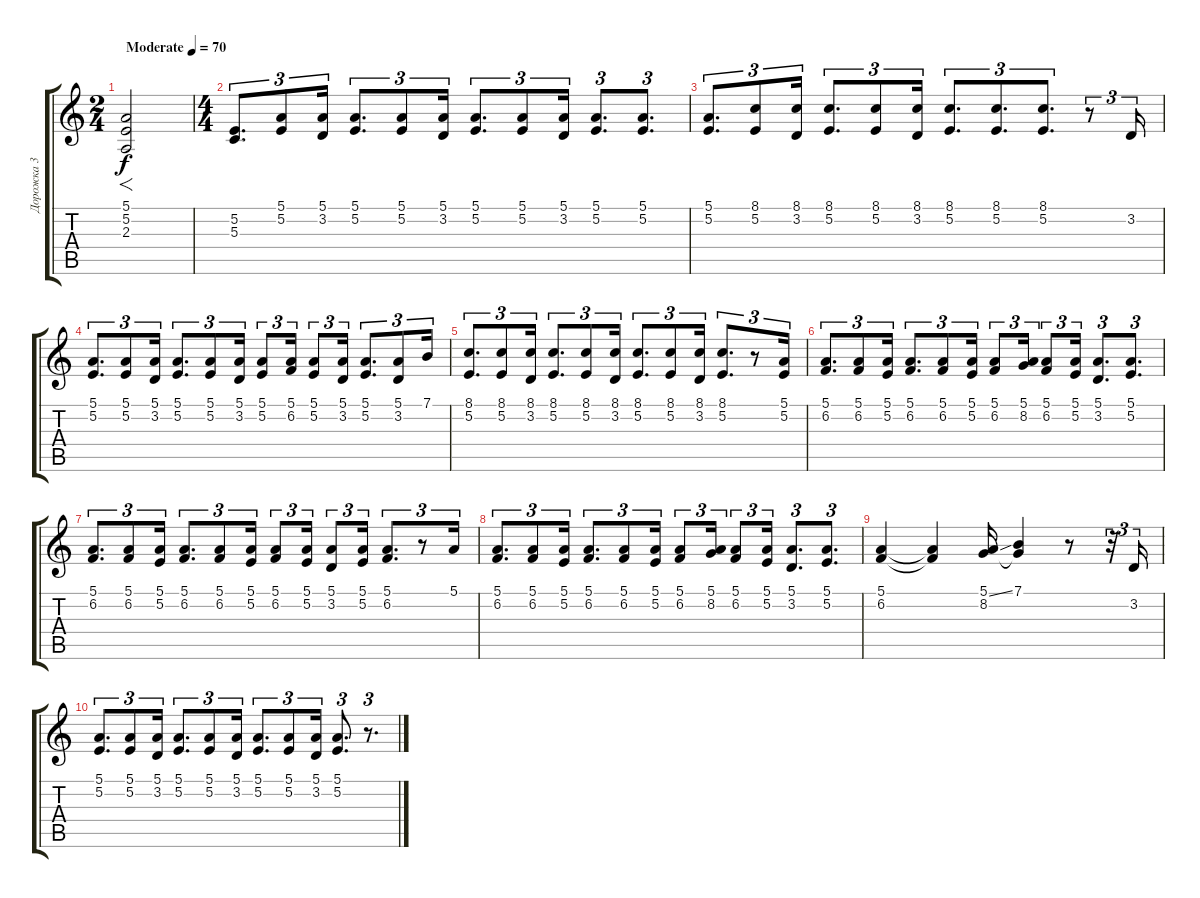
\track ("Дорожка 3" "Дорожка 3") {instrument violin}
\staff {score tabs}
\tuning (E4 B3 G3 D3 A2 E2) {hide}
\ts (2 4)
\tempo (70 "Moderate")
\clef g2
\ks c
(5.1 5.2 2.3).2{f dy f instrument violin} |
\ts (4 4)
(5.2 5.3).8{d tu (3 2)} (5.1 5.2).8{tu (3 2)} (5.1 3.2).16{tu (3 2)} (5.1 5.2).8{d tu (3 2)} (5.1 5.2).8{tu (3 2)} (5.1 3.2).16{tu (3 2)} (5.1 5.2).8{d tu (3 2)} (5.1 5.2).8{tu (3 2)} (5.1 3.2).16{tu (3 2)} (5.1 5.2).8{d tu (3 2)} (5.1 5.2).8{d tu (3 2)} |
(5.1 5.2).8{d tu (3 2)} (8.1 5.2).8{tu (3 2)} (8.1 3.2).16{tu (3 2)} (8.1 5.2).8{d tu (3 2)} (8.1 5.2).8{tu (3 2)} (8.1 3.2).16{tu (3 2)} (8.1 5.2).8{d tu (3 2)} (8.1 5.2).8{d tu (3 2)} (8.1 5.2).8{d tu (3 2)} r.8{tu (3 2)} 3.2.16{tu (3 2)} |
(5.1 5.2).8{d tu (3 2)} (5.1 5.2).8{tu (3 2)} (5.1 3.2).16{tu (3 2)} (5.1 5.2).8{d tu (3 2)} (5.1 5.2).8{tu (3 2)} (5.1 3.2).16{tu (3 2)} (5.1 5.2).8{tu (3 2)} (5.1 6.2).16{tu (3 2)} (5.1 5.2).8{tu (3 2)} (5.1 3.2).16{tu (3 2)} (5.1 5.2).8{d tu (3 2)} (5.1 3.2).8{tu (3 2)} 7.1.16{tu (3 2)} |
(8.1 5.2).8{d tu (3 2)} (8.1 5.2).8{tu (3 2)} (8.1 3.2).16{tu (3 2)} (8.1 5.2).8{d tu (3 2)} (8.1 5.2).8{tu (3 2)} (8.1 3.2).16{tu (3 2)} (8.1 5.2).8{d tu (3 2)} (8.1 5.2).8{tu (3 2)} (8.1 3.2).16{tu (3 2)} (8.1 5.2).8{d tu (3 2)} r.8{tu (3 2)} (5.1 5.2).16{tu (3 2)} |
(5.1 6.2).8{d tu (3 2)} (5.1 6.2).8{tu (3 2)} (5.1 5.2).16{tu (3 2)} (5.1 6.2).8{d tu (3 2)} (5.1 6.2).8{tu (3 2)} (5.1 5.2).16{tu (3 2)} (5.1 6.2).8{tu (3 2)} (5.1 8.2).16{tu (3 2)} (5.1 6.2).8{tu (3 2)} (5.1 5.2).16{tu (3 2)} (5.1 3.2).8{d tu (3 2)} (5.1 5.2).8{d tu (3 2)} |
(5.1 6.2).8{d tu (3 2)} (5.1 6.2).8{tu (3 2)} (5.1 5.2).16{tu (3 2)} (5.1 6.2).8{d tu (3 2)} (5.1 6.2).8{tu (3 2)} (5.1 5.2).16{tu (3 2)} (5.1 6.2).8{tu (3 2)} (5.1 5.2).16{tu (3 2)} (5.1 3.2).8{tu (3 2)} (5.1 5.2).16{tu (3 2)} (5.1 6.2).8{d tu (3 2)} r.8{tu (3 2)} 5.1.16{tu (3 2)} |
(5.1 6.2).8{d tu (3 2)} (5.1 6.2).8{tu (3 2)} (5.1 5.2).16{tu (3 2)} (5.1 6.2).8{d tu (3 2)} (5.1 6.2).8{tu (3 2)} (5.1 5.2).16{tu (3 2)} (5.1 6.2).8{tu (3 2)} (5.1 8.2).16{tu (3 2)} (5.1 6.2).8{tu (3 2)} (5.1 5.2).16{tu (3 2)} (5.1 3.2).8{d tu (3 2)} (5.1 5.2).8{d tu (3 2)} |
(5.1 6.2).4 (5.1{t} 6.2{t}).4 (5.1{ss} 8.2).16 (7.1 8.2{t}).4 r.8 r.32{tu (3 2)} 3.2.16{tu (3 2)} |
(5.1 5.2).8{d tu (3 2)} (5.1 5.2).8{tu (3 2)} (5.1 3.2).16{tu (3 2)} (5.1 5.2).8{d tu (3 2)} (5.1 5.2).8{tu (3 2)} (5.1 3.2).16{tu (3 2)} (5.1 5.2).8{d tu (3 2)} (5.1 5.2).8{tu (3 2)} (5.1 3.2).16{tu (3 2)} (5.1 5.2).8{d tu (3 2)} r.8{d tu (3 2)}
